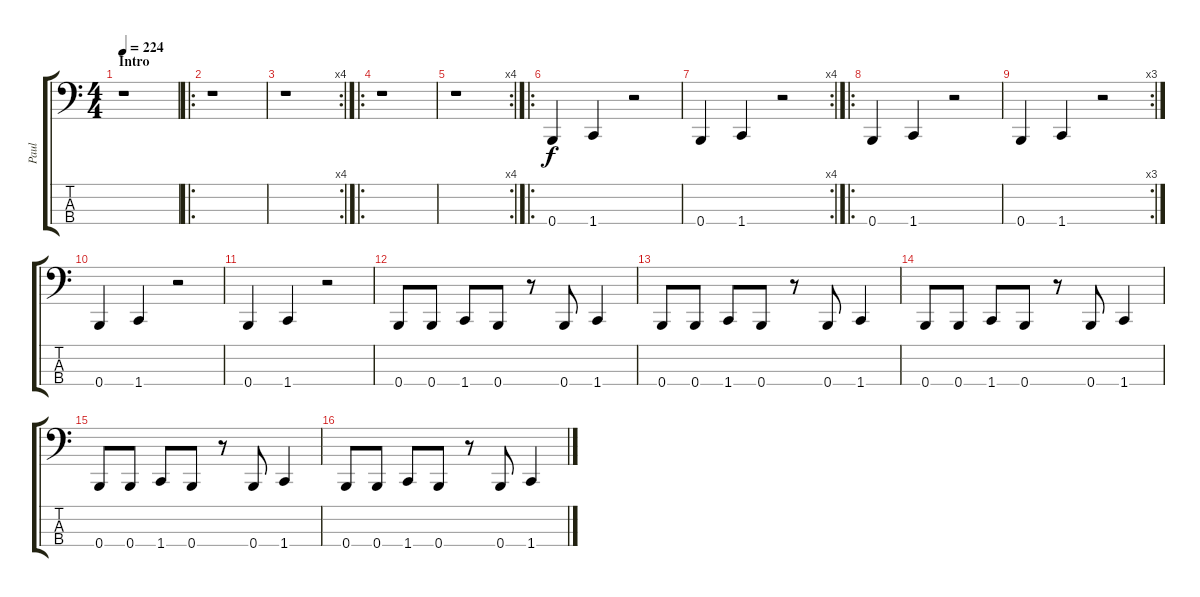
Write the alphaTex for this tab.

\track ("Paul" "Paul") {instrument electricbasspick}
\staff {score tabs}
\tuning (E2 B1 Gb1 B0) {hide}
\ts (4 4)
\section ("" "Intro")
\tempo 224
\clef f4
\ks c
r.1{dy f instrument electricbasspick} |
\ro
r.1 |
\rc 4
r.1 |
\ro
r.1 |
\rc 4
r.1 |
\ro
0.4.4 1.4.4 r.2 |
\rc 4
0.4.4 1.4.4 r.2 |
\ro
0.4.4 1.4.4 r.2 |
\rc 3
0.4.4 1.4.4 r.2 |
0.4.4 1.4.4 r.2 |
0.4.4 1.4.4 r.2 |
0.4.8 0.4.8 1.4.8 0.4.8 r.8 0.4.8 1.4.4 |
0.4.8 0.4.8 1.4.8 0.4.8 r.8 0.4.8 1.4.4 |
0.4.8 0.4.8 1.4.8 0.4.8 r.8 0.4.8 1.4.4 |
0.4.8 0.4.8 1.4.8 0.4.8 r.8 0.4.8 1.4.4 |
0.4.8 0.4.8 1.4.8 0.4.8 r.8 0.4.8 1.4.4
